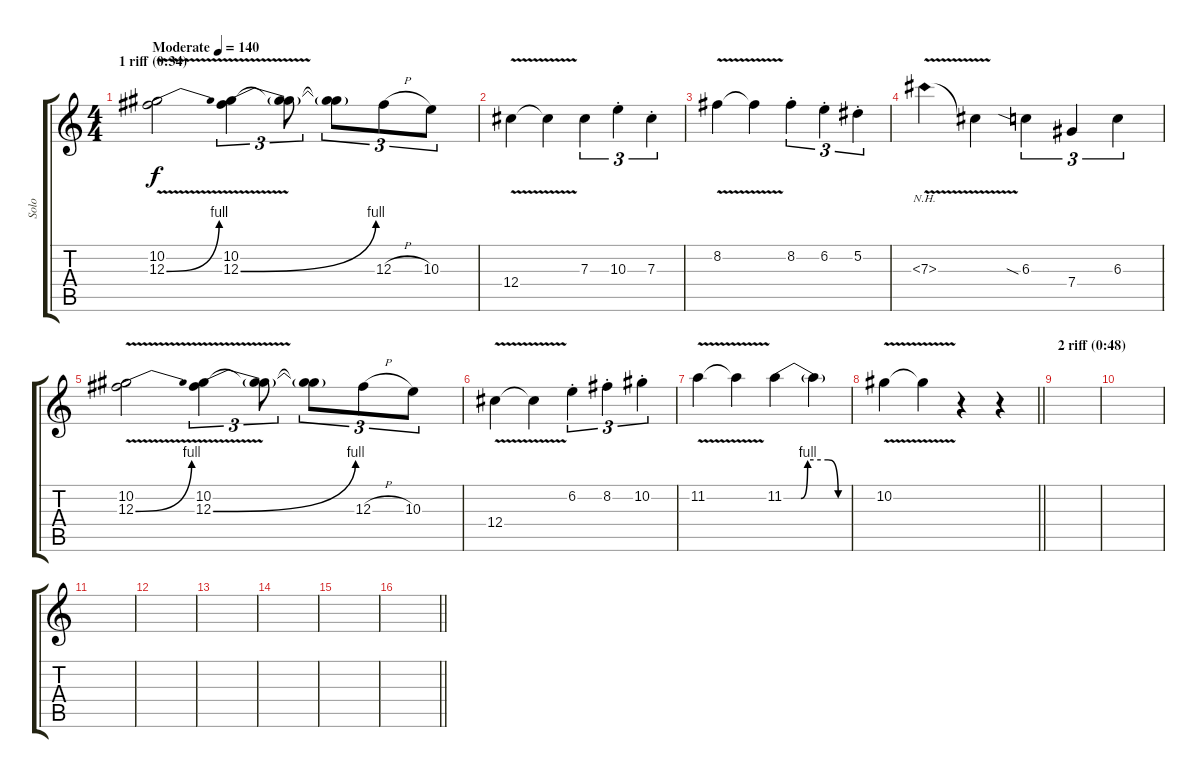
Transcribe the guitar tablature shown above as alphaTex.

\track ("Solo" "Solo") {instrument distortionguitar}
\staff {score tabs}
\tuning (Eb4 Bb3 Gb3 Db3 Ab2 Db2) {hide}
\ts (4 4)
\section ("" "1 riff (0:34)")
\tempo (140 "Moderate")
\clef g2
\ks c
(10.2 12.3{be (bend 0 0 60 4) v}).2{dy f instrument distortionguitar} (10.2 12.3{be (bend 0 0 60 4) v}).4{tu (3 2)} (10.2{t} 12.3{t}).8{tu (3 2)} (10.2{t} 12.3{t}).8{tu (3 2)} 12.3{h}.8{tu (3 2)} 10.3.8{tu (3 2)} |
12.4{v}.4 12.4{t}.4 7.3.4{tu (3 2)} 10.3{st}.4{tu (3 2)} 7.3{st}.4{tu (3 2)} |
8.2{v}.4 8.2{t}.4 8.2{st}.4{tu (3 2)} 6.2{st}.4{tu (3 2)} 5.2{st}.4{tu (3 2)} |
7.3{nh v}.4{instrument guitarharmonics} 7.3{t}.4{instrument distortionguitar} 6.3{sia}.4{tu (3 2) instrument distortionguitar} 7.4.4{tu (3 2)} 6.3.4{tu (3 2)} |
(10.2 12.3{be (bend 0 0 60 4) v}).2 (10.2 12.3{be (bend 0 0 60 4) v}).4{tu (3 2)} (10.2{t} 12.3{t}).8{tu (3 2)} (10.2{t} 12.3{t}).8{tu (3 2)} 12.3{h}.8{tu (3 2)} 10.3.8{tu (3 2)} |
12.4{v}.4 12.4{t}.4 6.2{st}.4{tu (3 2)} 8.2{st}.4{tu (3 2)} 10.2{st}.4{tu (3 2)} |
11.2{v}.4 11.2{t}.4 11.2{be (custom 0 0 15 0 21 4 39 4 48 0 60 0)}.4 11.2{t}.4 |
\barLineRight lightlight
10.2{v}.4{instrument guitarharmonics} 10.2{t}.4 r.4 r.4 |
\section ("" "2 riff (0:48)")
|
|
|
|
|
|
|
\barLineRight lightlight
